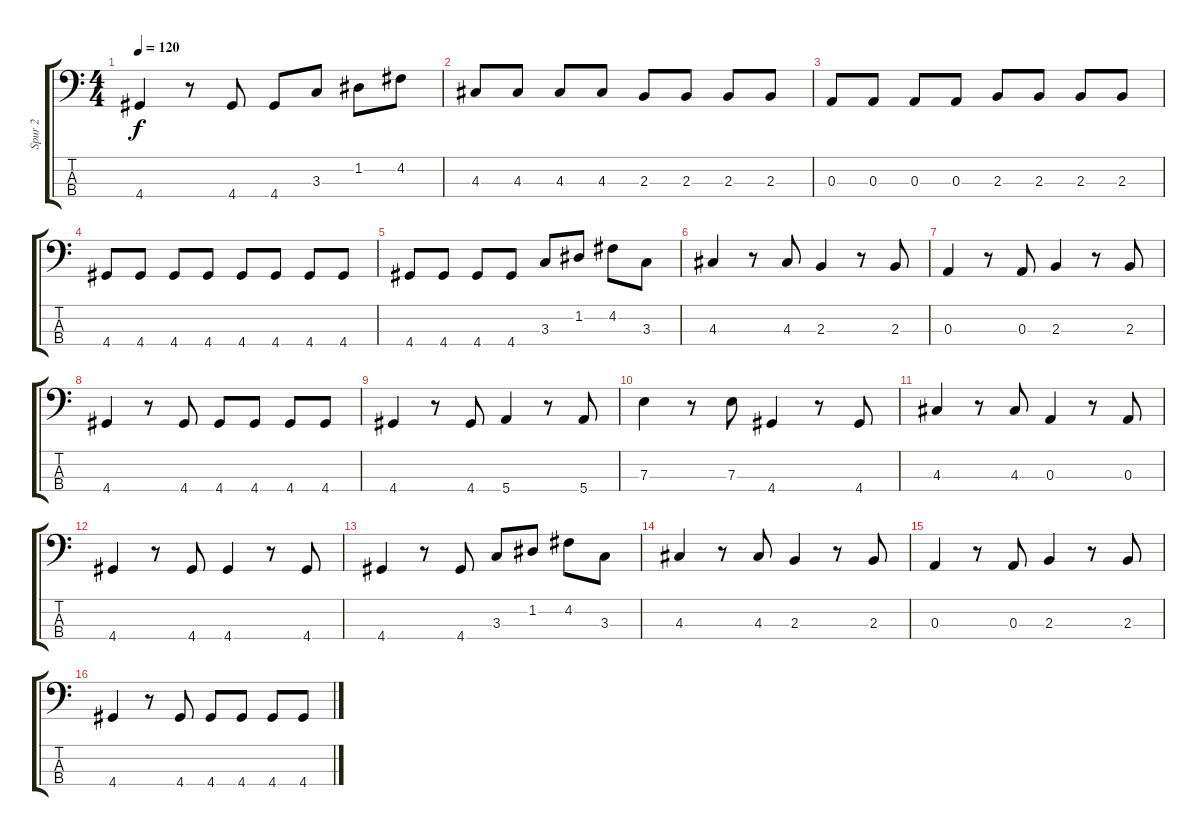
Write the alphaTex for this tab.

\track ("Spur 2" "Spur 2") {instrument electricbassfinger}
\staff {score tabs}
\tuning (G2 D2 A1 E1) {hide}
\ts (4 4)
\tempo 120
\clef f4
\ks c
4.4.4{dy f} r.8 4.4.8 4.4.8 3.3.8 1.2.8 4.2.8 |
4.3.8 4.3.8 4.3.8 4.3.8 2.3.8 2.3.8 2.3.8 2.3.8 |
0.3.8 0.3.8 0.3.8 0.3.8 2.3.8 2.3.8 2.3.8 2.3.8 |
4.4.8 4.4.8 4.4.8 4.4.8 4.4.8 4.4.8 4.4.8 4.4.8 |
4.4.8 4.4.8 4.4.8 4.4.8 3.3.8 1.2.8 4.2.8 3.3.8 |
4.3.4 r.8 4.3.8 2.3.4 r.8 2.3.8 |
0.3.4 r.8 0.3.8 2.3.4 r.8 2.3.8 |
4.4.4 r.8 4.4.8 4.4.8 4.4.8 4.4.8 4.4.8 |
4.4.4 r.8 4.4.8 5.4.4 r.8 5.4.8 |
7.3.4 r.8 7.3.8 4.4.4 r.8 4.4.8 |
4.3.4 r.8 4.3.8 0.3.4 r.8 0.3.8 |
4.4.4 r.8 4.4.8 4.4.4 r.8 4.4.8 |
4.4.4 r.8 4.4.8 3.3.8 1.2.8 4.2.8 3.3.8 |
4.3.4 r.8 4.3.8 2.3.4 r.8 2.3.8 |
0.3.4 r.8 0.3.8 2.3.4 r.8 2.3.8 |
4.4.4 r.8 4.4.8 4.4.8 4.4.8 4.4.8 4.4.8
